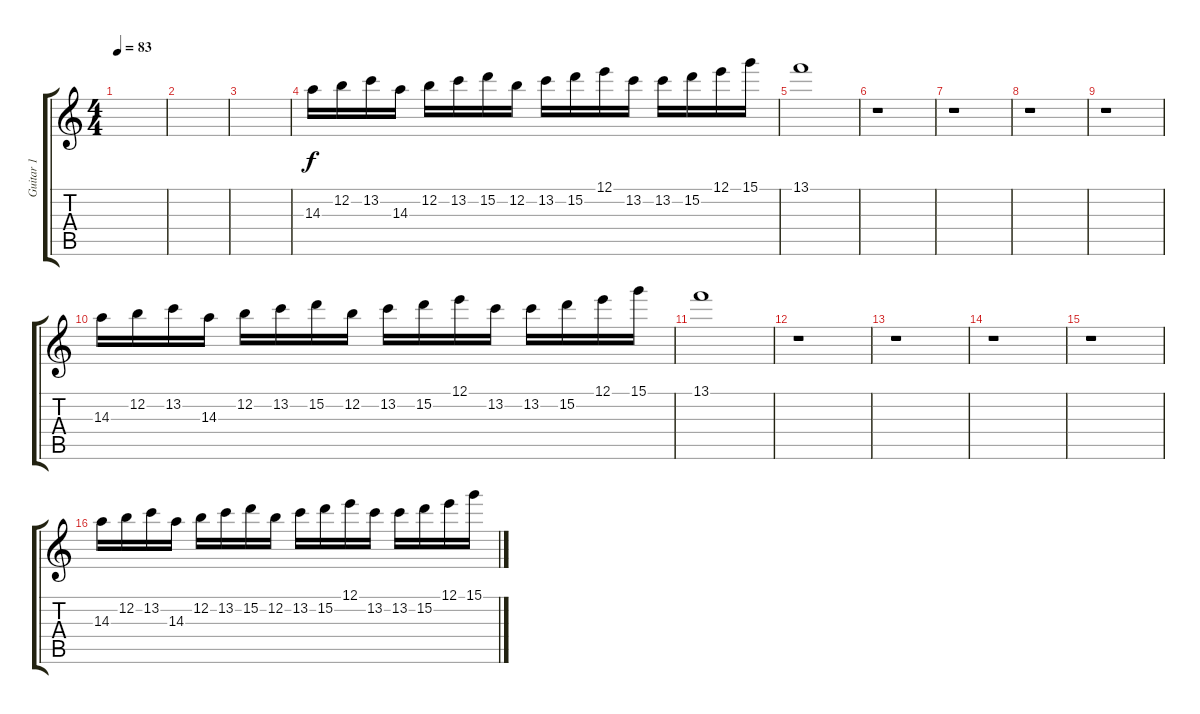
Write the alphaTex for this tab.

\track ("Guitar 1" "Guitar 1") {instrument electricguitarjazz}
\staff {score tabs}
\tuning (E4 B3 G3 D3 A2 E2) {hide}
\ts (4 4)
\tempo 83
\clef g2
\ks c
|
|
|
14.3.16 12.2.16 13.2.16 14.3.16 12.2.16 13.2.16 15.2.16 12.2.16 13.2.16 15.2.16 12.1.16 13.2.16 13.2.16 15.2.16 12.1.16 15.1.16 |
13.1.1 |
r.1 |
r.1 |
r.1 |
r.1 |
14.3.16 12.2.16 13.2.16 14.3.16 12.2.16 13.2.16 15.2.16 12.2.16 13.2.16 15.2.16 12.1.16 13.2.16 13.2.16 15.2.16 12.1.16 15.1.16 |
13.1.1 |
r.1 |
r.1 |
r.1 |
r.1 |
14.3.16 12.2.16 13.2.16 14.3.16 12.2.16 13.2.16 15.2.16 12.2.16 13.2.16 15.2.16 12.1.16 13.2.16 13.2.16 15.2.16 12.1.16 15.1.16
